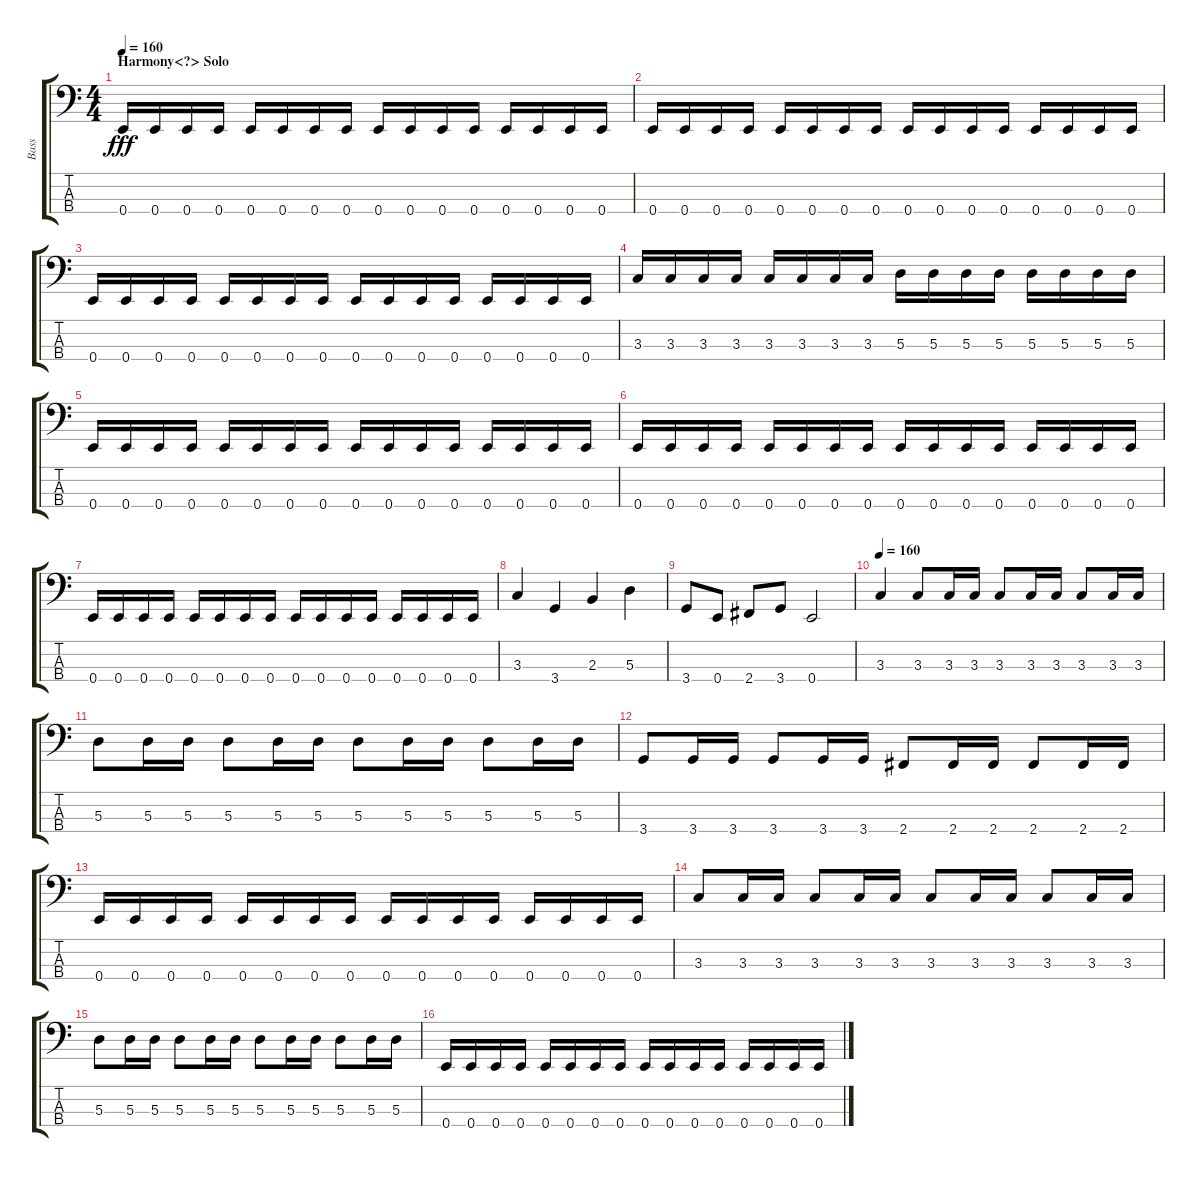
\track ("Bass" "Bass") {instrument electricbasspick}
\staff {score tabs}
\tuning (G2 D2 A1 E1) {hide}
\ts (4 4)
\section ("" "Harmony<?> Solo")
\tempo 160
\clef f4
\ks c
0.4.16{dy fff} 0.4.16 0.4.16 0.4.16 0.4.16 0.4.16 0.4.16 0.4.16 0.4.16 0.4.16 0.4.16 0.4.16 0.4.16 0.4.16 0.4.16 0.4.16 |
0.4.16 0.4.16 0.4.16 0.4.16 0.4.16 0.4.16 0.4.16 0.4.16 0.4.16 0.4.16 0.4.16 0.4.16 0.4.16 0.4.16 0.4.16 0.4.16 |
0.4.16 0.4.16 0.4.16 0.4.16 0.4.16 0.4.16 0.4.16 0.4.16 0.4.16 0.4.16 0.4.16 0.4.16 0.4.16 0.4.16 0.4.16 0.4.16 |
3.3.16 3.3.16 3.3.16 3.3.16 3.3.16 3.3.16 3.3.16 3.3.16 5.3.16 5.3.16 5.3.16 5.3.16 5.3.16 5.3.16 5.3.16 5.3.16 |
0.4.16 0.4.16 0.4.16 0.4.16 0.4.16 0.4.16 0.4.16 0.4.16 0.4.16 0.4.16 0.4.16 0.4.16 0.4.16 0.4.16 0.4.16 0.4.16 |
0.4.16 0.4.16 0.4.16 0.4.16 0.4.16 0.4.16 0.4.16 0.4.16 0.4.16 0.4.16 0.4.16 0.4.16 0.4.16 0.4.16 0.4.16 0.4.16 |
0.4.16 0.4.16 0.4.16 0.4.16 0.4.16 0.4.16 0.4.16 0.4.16 0.4.16 0.4.16 0.4.16 0.4.16 0.4.16 0.4.16 0.4.16 0.4.16 |
3.3.4 3.4.4 2.3.4 5.3.4 |
3.4.8 0.4.8 2.4.8 3.4.8 0.4.2 |
\tempo 160
3.3.4 3.3.8 3.3.16 3.3.16 3.3.8 3.3.16 3.3.16 3.3.8 3.3.16 3.3.16 |
5.3.8 5.3.16 5.3.16 5.3.8 5.3.16 5.3.16 5.3.8 5.3.16 5.3.16 5.3.8 5.3.16 5.3.16 |
3.4.8 3.4.16 3.4.16 3.4.8 3.4.16 3.4.16 2.4.8 2.4.16 2.4.16 2.4.8 2.4.16 2.4.16 |
0.4.16 0.4.16 0.4.16 0.4.16 0.4.16 0.4.16 0.4.16 0.4.16 0.4.16 0.4.16 0.4.16 0.4.16 0.4.16 0.4.16 0.4.16 0.4.16 |
3.3.8 3.3.16 3.3.16 3.3.8 3.3.16 3.3.16 3.3.8 3.3.16 3.3.16 3.3.8 3.3.16 3.3.16 |
5.3.8 5.3.16 5.3.16 5.3.8 5.3.16 5.3.16 5.3.8 5.3.16 5.3.16 5.3.8 5.3.16 5.3.16 |
0.4.16 0.4.16 0.4.16 0.4.16 0.4.16 0.4.16 0.4.16 0.4.16 0.4.16 0.4.16 0.4.16 0.4.16 0.4.16 0.4.16 0.4.16 0.4.16
